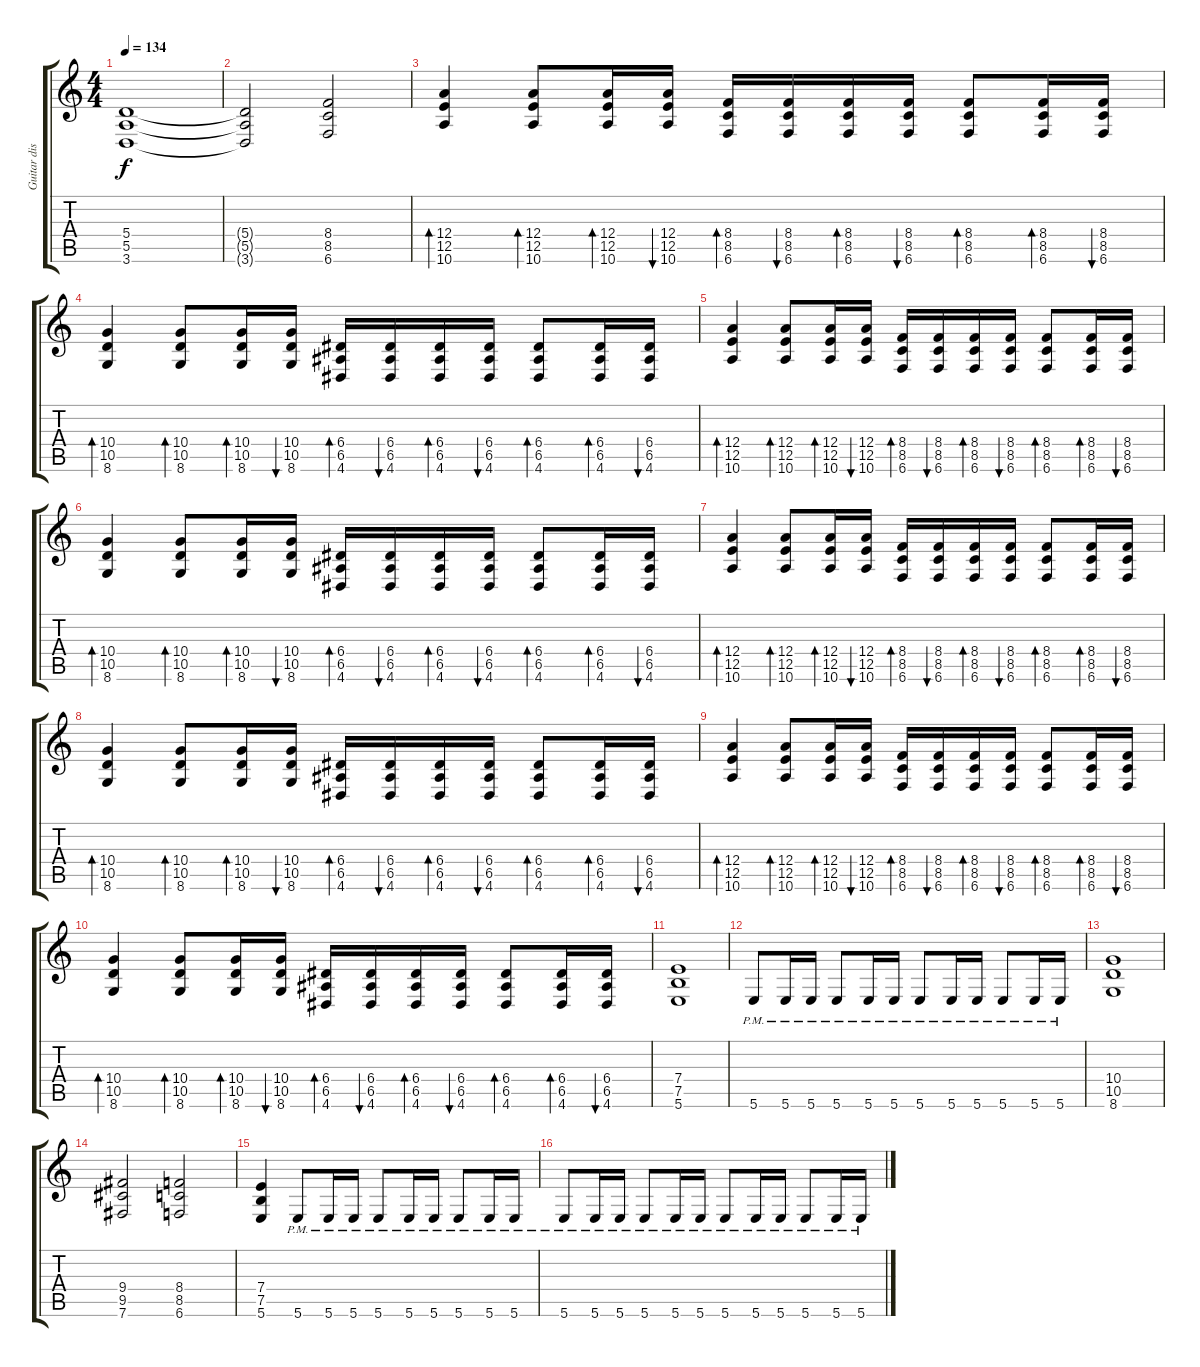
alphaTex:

\track ("Guitar distortion 1" "Guitar dis") {instrument distortionguitar}
\staff {score tabs}
\tuning (B3 Gb3 D3 A2 E2 B1) {hide}
\ts (4 4)
\tempo 134
\clef g2
\ks c
(5.4 5.5 3.6).1{dy f} |
(5.4{t} 5.5{t} 3.6{t}).2 (8.4 8.5 6.6).2 |
(12.4 12.5 10.6).4{bd 60} (12.4 12.5 10.6).8{bd 60} (12.4 12.5 10.6).16{bd 60} (12.4 12.5 10.6).16{bu 60} (8.4 8.5 6.6).16{bd 60} (8.4 8.5 6.6).16{bu 60} (8.4 8.5 6.6).16{bd 60} (8.4 8.5 6.6).16{bu 60} (8.4 8.5 6.6).8{bd 60} (8.4 8.5 6.6).16{bd 60} (8.4 8.5 6.6).16{bu 60} |
(10.4 10.5 8.6).4{bd 60} (10.4 10.5 8.6).8{bd 60} (10.4 10.5 8.6).16{bd 60} (10.4 10.5 8.6).16{bu 60} (6.4 6.5 4.6).16{bd 60} (6.4 6.5 4.6).16{bu 60} (6.4 6.5 4.6).16{bd 60} (6.4 6.5 4.6).16{bu 60} (6.4 6.5 4.6).8{bd 60} (6.4 6.5 4.6).16{bd 60} (6.4 6.5 4.6).16{bu 60} |
(12.4 12.5 10.6).4{bd 60} (12.4 12.5 10.6).8{bd 60} (12.4 12.5 10.6).16{bd 60} (12.4 12.5 10.6).16{bu 60} (8.4 8.5 6.6).16{bd 60} (8.4 8.5 6.6).16{bu 60} (8.4 8.5 6.6).16{bd 60} (8.4 8.5 6.6).16{bu 60} (8.4 8.5 6.6).8{bd 60} (8.4 8.5 6.6).16{bd 60} (8.4 8.5 6.6).16{bu 60} |
(10.4 10.5 8.6).4{bd 60} (10.4 10.5 8.6).8{bd 60} (10.4 10.5 8.6).16{bd 60} (10.4 10.5 8.6).16{bu 60} (6.4 6.5 4.6).16{bd 60} (6.4 6.5 4.6).16{bu 60} (6.4 6.5 4.6).16{bd 60} (6.4 6.5 4.6).16{bu 60} (6.4 6.5 4.6).8{bd 60} (6.4 6.5 4.6).16{bd 60} (6.4 6.5 4.6).16{bu 60} |
(12.4 12.5 10.6).4{bd 60} (12.4 12.5 10.6).8{bd 60} (12.4 12.5 10.6).16{bd 60} (12.4 12.5 10.6).16{bu 60} (8.4 8.5 6.6).16{bd 60} (8.4 8.5 6.6).16{bu 60} (8.4 8.5 6.6).16{bd 60} (8.4 8.5 6.6).16{bu 60} (8.4 8.5 6.6).8{bd 60} (8.4 8.5 6.6).16{bd 60} (8.4 8.5 6.6).16{bu 60} |
(10.4 10.5 8.6).4{bd 60} (10.4 10.5 8.6).8{bd 60} (10.4 10.5 8.6).16{bd 60} (10.4 10.5 8.6).16{bu 60} (6.4 6.5 4.6).16{bd 60} (6.4 6.5 4.6).16{bu 60} (6.4 6.5 4.6).16{bd 60} (6.4 6.5 4.6).16{bu 60} (6.4 6.5 4.6).8{bd 60} (6.4 6.5 4.6).16{bd 60} (6.4 6.5 4.6).16{bu 60} |
(12.4 12.5 10.6).4{bd 60} (12.4 12.5 10.6).8{bd 60} (12.4 12.5 10.6).16{bd 60} (12.4 12.5 10.6).16{bu 60} (8.4 8.5 6.6).16{bd 60} (8.4 8.5 6.6).16{bu 60} (8.4 8.5 6.6).16{bd 60} (8.4 8.5 6.6).16{bu 60} (8.4 8.5 6.6).8{bd 60} (8.4 8.5 6.6).16{bd 60} (8.4 8.5 6.6).16{bu 60} |
(10.4 10.5 8.6).4{bd 60} (10.4 10.5 8.6).8{bd 60} (10.4 10.5 8.6).16{bd 60} (10.4 10.5 8.6).16{bu 60} (6.4 6.5 4.6).16{bd 60} (6.4 6.5 4.6).16{bu 60} (6.4 6.5 4.6).16{bd 60} (6.4 6.5 4.6).16{bu 60} (6.4 6.5 4.6).8{bd 60} (6.4 6.5 4.6).16{bd 60} (6.4 6.5 4.6).16{bu 60} |
(7.4 7.5 5.6).1 |
5.6{pm}.8 5.6{pm}.16 5.6{pm}.16 5.6{pm}.8 5.6{pm}.16 5.6{pm}.16 5.6{pm}.8 5.6{pm}.16 5.6{pm}.16 5.6{pm}.8 5.6{pm}.16 5.6{pm}.16 |
(10.4 10.5 8.6).1 |
(9.4 9.5 7.6).2 (8.4 8.5 6.6).2 |
(7.4 7.5 5.6).4 5.6{pm}.8 5.6{pm}.16 5.6{pm}.16 5.6{pm}.8 5.6{pm}.16 5.6{pm}.16 5.6{pm}.8 5.6{pm}.16 5.6{pm}.16 |
5.6{pm}.8 5.6{pm}.16 5.6{pm}.16 5.6{pm}.8 5.6{pm}.16 5.6{pm}.16 5.6{pm}.8 5.6{pm}.16 5.6{pm}.16 5.6{pm}.8 5.6{pm}.16 5.6{pm}.16
